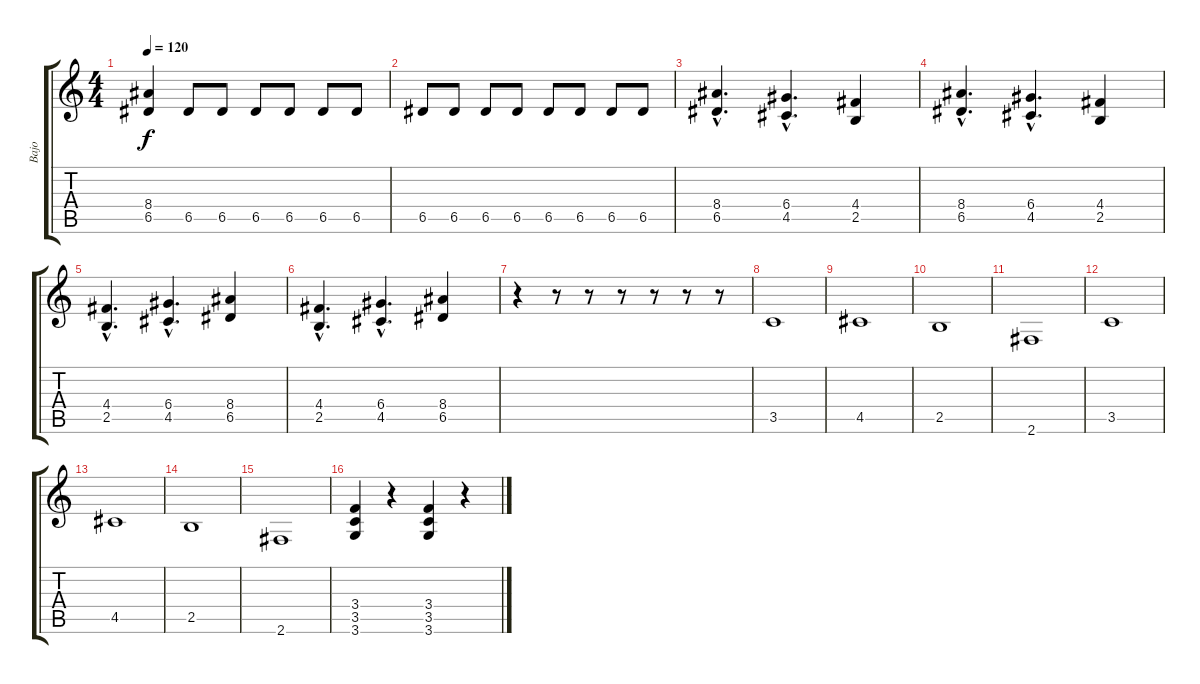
\track ("Bajo" "Bajo") {instrument electricbassfinger}
\staff {score tabs}
\tuning (E4 B3 G3 D3 A2 E2) {hide}
\ts (4 4)
\tempo 120
\clef g2
\ks c
(8.4 6.5).4{dy f} 6.5.8 6.5.8 6.5.8 6.5.8 6.5.8 6.5.8 |
6.5.8 6.5.8 6.5.8 6.5.8 6.5.8 6.5.8 6.5.8 6.5.8 |
(8.4{hac} 6.5{hac}).4{d} (6.4{hac} 4.5{hac}).4{d} (4.4 2.5).4 |
(8.4{hac} 6.5{hac}).4{d} (6.4{hac} 4.5{hac}).4{d} (4.4 2.5).4 |
(4.4{hac} 2.5{hac}).4{d} (6.4{hac} 4.5{hac}).4{d} (8.4 6.5).4 |
(4.4{hac} 2.5{hac}).4{d} (6.4{hac} 4.5{hac}).4{d} (8.4 6.5).4 |
r.4 r.8 r.8 r.8 r.8 r.8 r.8 |
3.5.1 |
4.5.1 |
2.5.1 |
2.6.1 |
3.5.1 |
4.5.1 |
2.5.1 |
2.6.1 |
(3.4 3.5 3.6).4 r.4 (3.4 3.5 3.6).4 r.4
